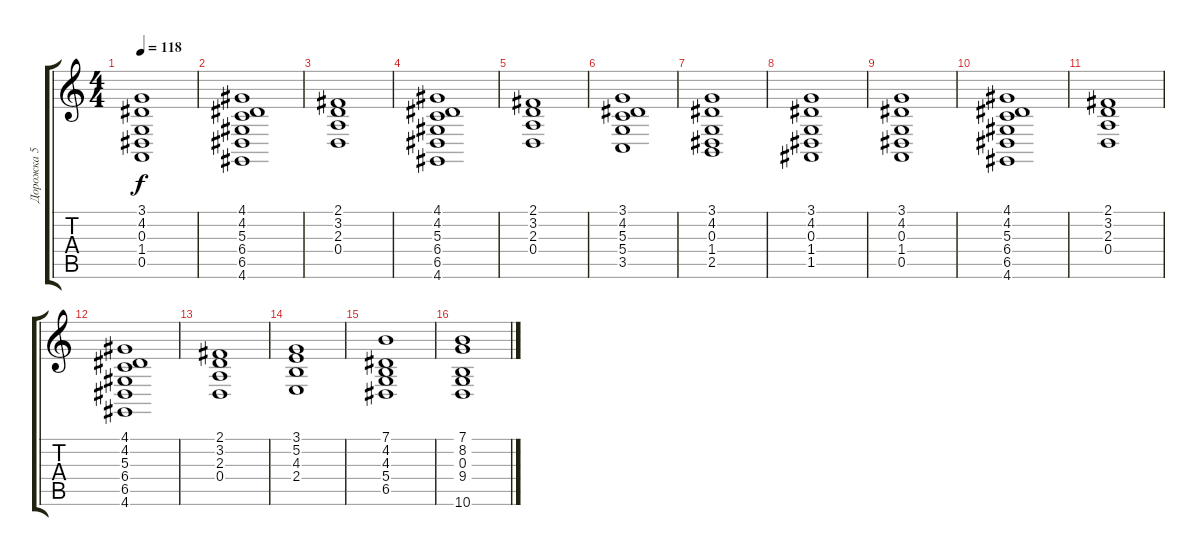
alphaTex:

\track ("Дорожка 5" "Дорожка 5") {instrument stringensemble1}
\staff {score tabs}
\tuning (E4 B3 G3 D3 A2 E2) {hide}
\ts (4 4)
\tempo 118
\clef g2
\ks c
(3.1 4.2 0.3 1.4 0.5).1{dy f} |
(4.1 4.2 5.3 6.4 6.5 4.6).1 |
(2.1 3.2 2.3 0.4).1 |
(4.1 4.2 5.3 6.4 6.5 4.6).1 |
(2.1 3.2 2.3 0.4).1 |
(3.1 4.2 5.3 5.4 3.5).1 |
(3.1 4.2 0.3 1.4 2.5).1 |
(3.1 4.2 0.3 1.4 1.5).1 |
(3.1 4.2 0.3 1.4 0.5).1 |
(4.1 4.2 5.3 6.4 6.5 4.6).1 |
(2.1 3.2 2.3 0.4).1 |
(4.1 4.2 5.3 6.4 6.5 4.6).1 |
(2.1 3.2 2.3 0.4).1 |
(3.1 5.2 4.3 2.4).1 |
(7.1 4.2 4.3 5.4 6.5).1 |
(7.1 8.2 0.3 9.4 10.6).1
